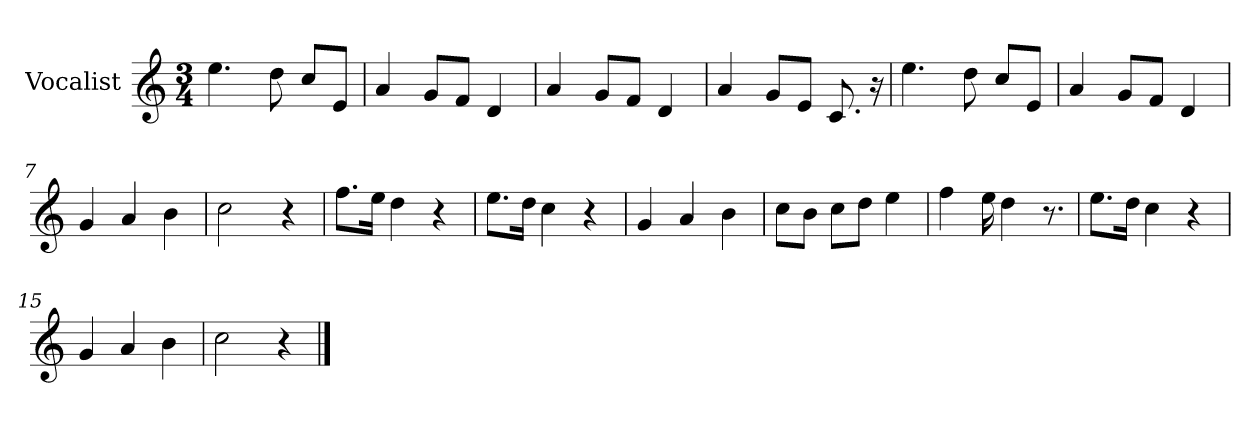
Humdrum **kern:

**kern
*part1
*staff1
*I"Vocalist
*k[]
*C:
*M3/4
=1
4.ee
8dd
8ccL
8eJ
=2
4a
8gL
8fJ
4d
=3
4a
8gL
8fJ
4d
=4
4a
8gL
8eJ
8.c
16r
=5
4.ee
8dd
8ccL
8eJ
=6
4a
8gL
8fJ
4d
=7
4g
4a
4b
=8
2cc
4r
=9
8.ffL
16eeJk
4dd
4r
=10
8.eeL
16ddJk
4cc
4r
=11
4g
4a
4b
=12
8ccL
8bJ
8ccL
8ddJ
4ee
=13
4ff
16ee
4dd
8.r
=14
8.eeL
16ddJk
4cc
4r
=15
4g
4a
4b
=16
2cc
4r
==
*-
